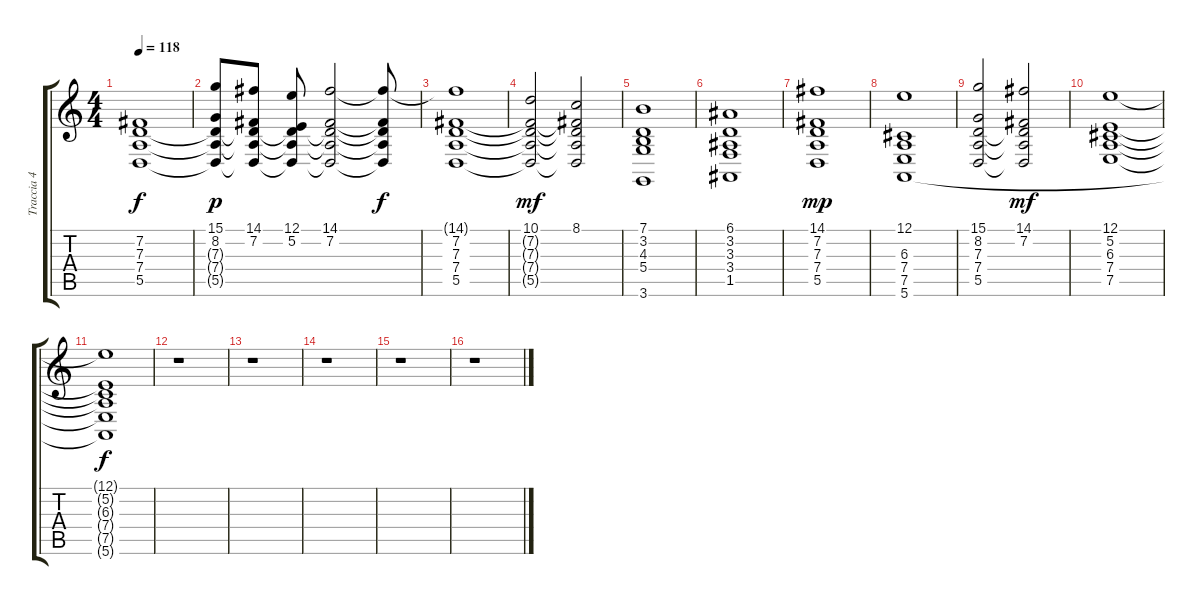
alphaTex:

\track ("Traccia 4" "Traccia 4") {instrument stringensemble1}
\staff {score tabs}
\tuning (E4 B3 G3 D3 A2 E2) {hide}
\ts (4 4)
\tempo 118
\clef g2
\ks c
(7.2 7.3 7.4 5.5).1{dy f} |
(15.1 8.2 7.3{t} 7.4{t} 5.5{t}).8{dy p} (14.1 7.2 7.3{t} 7.4{t} 5.5{t}).8 (12.1 5.2 7.3{t} 7.4{t} 5.5{t}).8 (14.1 7.2 7.3{t} 7.4{t} 5.5{t}).2 (14.1{t} 7.2{t} 7.3{t} 7.4{t} 5.5{t}).8{dy f} |
(14.1{t} 7.2 7.3 7.4 5.5).1 |
(10.1 7.2{t} 7.3{t} 7.4{t} 5.5{t}).2{dy mf} (8.1 7.2{t} 7.3{t} 7.4{t} 5.5{t}).2 |
(7.1 3.2 4.3 5.4 3.6).1 |
(6.1 3.2 3.3 3.4 1.5).1 |
(14.1 7.2 7.3 7.4 5.5).1{dy mp} |
(12.1 6.3 7.4 7.5 5.6).1 |
(15.1 8.2 7.3 7.4 5.5).2 (14.1 7.2 7.3{t} 7.4{t} 5.5{t}).2{dy mf} |
(12.1 5.2 6.3 7.4 7.5).1 |
(12.1{t} 5.2{t} 6.3{t} 7.4{t} 7.5{t} 5.6{t}).1{dy f} |
r.1 |
r.1 |
r.1 |
r.1 |
r.1
